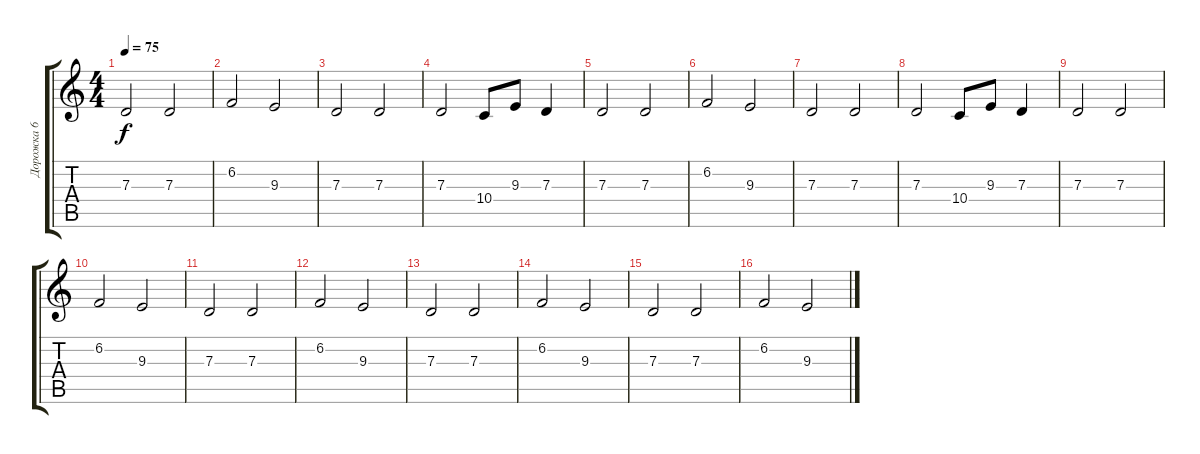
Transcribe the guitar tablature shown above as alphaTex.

\track ("Дорожка 6" "Дорожка 6") {instrument fx7echoes}
\staff {score tabs}
\tuning (E4 B3 G3 D3 A2 E2) {hide}
\ts (4 4)
\tempo 75
\clef g2
\ks c
7.3.2{dy f} 7.3.2 |
6.2.2 9.3.2 |
7.3.2 7.3.2 |
7.3.2 10.4.8 9.3.8 7.3.4 |
7.3.2 7.3.2 |
6.2.2 9.3.2 |
7.3.2 7.3.2 |
7.3.2 10.4.8 9.3.8 7.3.4 |
7.3.2 7.3.2 |
6.2.2 9.3.2 |
7.3.2 7.3.2 |
6.2.2 9.3.2 |
7.3.2 7.3.2 |
6.2.2 9.3.2 |
7.3.2 7.3.2 |
6.2.2 9.3.2
